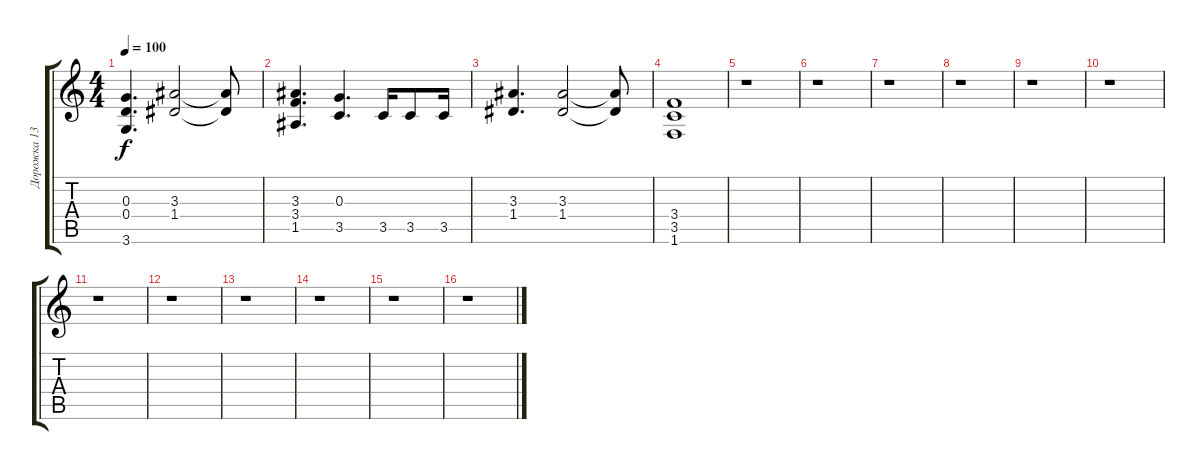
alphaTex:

\track ("Дорожка 13" "Дорожка 13") {instrument distortionguitar}
\staff {score tabs}
\tuning (E4 B3 G3 D3 A2 E2) {hide}
\ts (4 4)
\tempo 100
\clef g2
\ks c
(0.3 0.4 3.6).4{d dy f} (3.3 1.4).2 (3.3{t} 1.4{t}).8 |
(3.3 3.4 1.5).4{d} (0.3 3.5).4{d} 3.5.16 3.5.8 3.5.16 |
(3.3 1.4).4{d} (3.3 1.4).2 (3.3{t} 1.4{t}).8 |
(3.4 3.5 1.6).1 |
r.1 |
r.1 |
r.1 |
r.1 |
r.1 |
r.1 |
r.1 |
r.1 |
r.1 |
r.1 |
r.1 |
r.1
